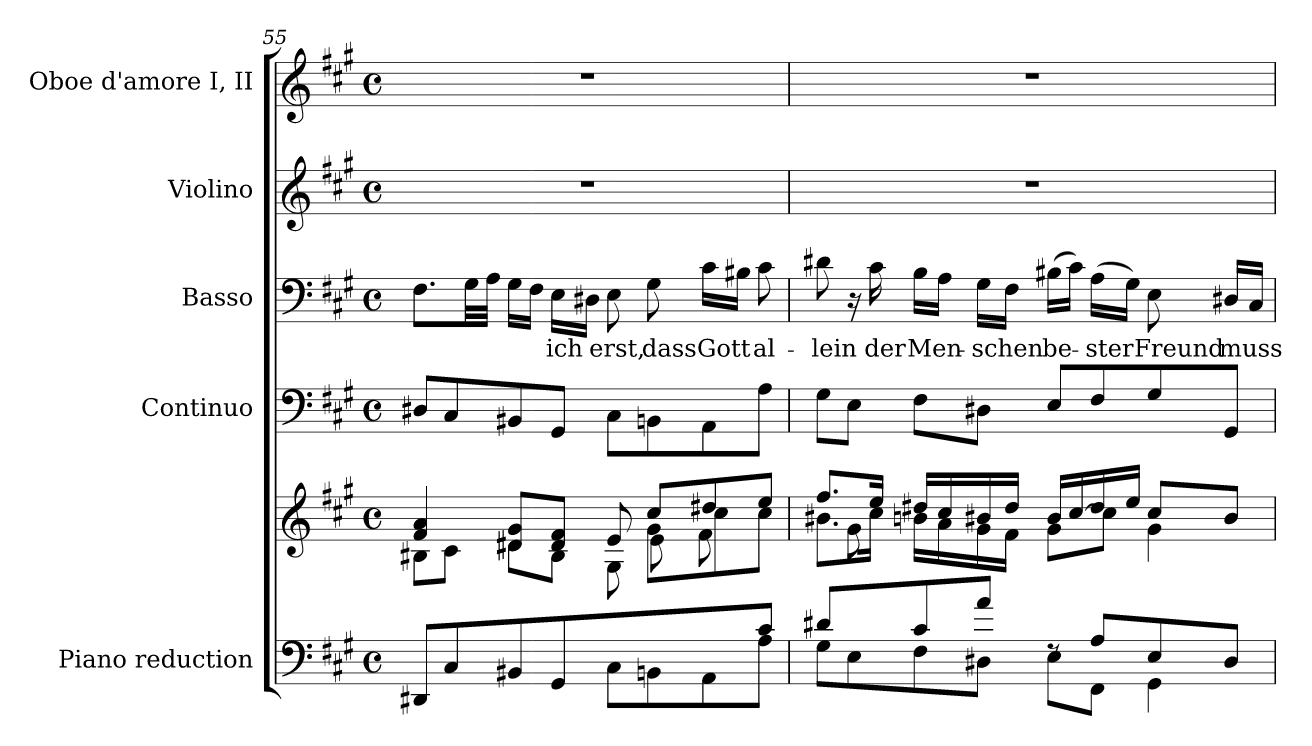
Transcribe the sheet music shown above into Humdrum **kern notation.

**kern	**kern	**kern	**kern	**text	**kern	**kern
*part5	*part5	*part4	*part3	*part3	*part2	*part1
*staff6	*staff5	*staff4	*staff3	*staff3	*staff2	*staff1
*I"Piano reduction	*	*I"Continuo	*I"Basso	*	*I"Violino	*I"Oboe d'amore I, II
*I'Pno	*	*	*	*	*I'Vln	*I'Ob
!!LO:PB:g=z
*clefF4	*clefG2	*clefF4	*clefF4	*	*clefG2	*clefG2
*k[f#c#g#]	*k[f#c#g#]	*k[f#c#g#]	*k[f#c#g#]	*	*k[f#c#g#]	*k[f#c#g#]
*M4/4	*M4/4	*M4/4	*M4/4	*	*M4/4	*M4/4
*met(c)	*met(c)	*met(c)	*met(c)	*	*met(c)	*met(c)
=55	=55	=55	=55	=55	=55	=55
*^	*^	*	*	*	*	*
*	*	*	*^	*	*	*	*	*
8DD#X/L	2ryy	4f#/ 4a/	8B#X\L	8ryy	8D#X/L	8.F#\L	.	1r	1r
*	*	*	*v	*v	*	*	*	*	*
8C#/	.	.	8c#\J	8C#/	.	.	.	.
.	.	.	.	.	32G#\LL	.	.	.
.	.	.	.	.	32A\JJJ	.	.	.
8BB#X/	.	8d#X/ 8g#/L	8d#\L	8BB#X/	16G#\LL	.	.	.
.	.	.	.	.	16F#\JJ	.	.	.
!	!	!	!	!	!	!LO:LY:b	!	!
8GG#/J	.	8d#/ 8f#/J	8B#\J	8GG#/J	16E\LL	ich	.	.
.	.	.	.	.	16D#X\JJ	.	.	.
!	!	!	!	!	!	!LO:LY:b	!	!
8ryy	8C#\L	8e/	8G#\	8C#\L	8E\	erst,	.	.
*	*	*	*^	*	*	*	*	*
!	!	!	!	!	!	!	!LO:LY:b	!	!
4ryy	8BBn\	8cc#/L	8g#\L	8e\L	8BBn\	8G#\	dass	.	.
!	!	!	!	!	!	!	!LO:LY:b	!	!
.	8AA\	8dd#X/	8cc#\	8f#\	8AA\	16c#\LL	Gott	.	.
.	.	.	.	.	.	16B#X\JJ	.	.	.
!	!	!	!	!	!	!	!LO:LY:b	!	!
8c#/J	8A\J	8ee/J	8cc#\J	8ryy	8A\J	8c#\	al-	.	.
=56	=56	=56	=56	=56	=56	=56	=56	=56	=56
!	!	!	!	!	!	!	!LO:LY:b	!	!
8d#X/L	8G#\L	8.ff#/L	8.b#X\L	8ryy	8G#\L	8d#X\	-lein	1r	1r
8ryy	8E\	.	.	8g#\	8E\J	16r	.	.	.
!	!	!	!	!	!	!	!LO:LY:b	!	!
.	.	16ee/Jk	16cc#\Jk	.	.	16c#\	der	.	.
!	!	!	!	!	!	!	!LO:LY:b	!	!
8c#/	8F#\	16dd#X/LL	16bn\LL	2.ryy	8F#\L	16B\LL	Men-	.	.
.	.	16cc#/	16a\	.	.	16A\JJ	.	.	.
!	!	!	!	!	!	!	!LO:LY:b	!	!
8a/J	8D#X\J	16b#X/	16g#\	.	8D#X\J	16G#\LL	-schen	.	.
.	.	16dd#/JJ	16f#\JJ	.	.	16F#\JJ	.	.	.
!	!	!	!	!	!	!	!LO:LY:b	!	!
8rF	8E\L	16b#/LL	8g#\L	.	8E/L	(>16B#X\LL	be-	.	.
.	.	[16cc#/	.	.	.	16c#\JJ)	.	.	.
!	!	!	!	!	!	!	!LO:LY:b	!	!
8A/L	8FF#\J	16dd#/	8cc#\J]	.	8F#/	(>16A\LL	-ster	.	.
.	.	16ee/JJ	.	.	.	16G#\JJ)	.	.	.
!	!	!	!	!	!	!	!LO:LY:b	!	!
8E/	4GG#\	8cc#/L	4g#\	.	8G#/	8E\	Freund	.	.
!	!	!	!	!	!	!	!LO:LY:b	!	!
8D#/J	.	8b#/J	.	.	8GG#/J	16D#X/LL	muss	.	.
.	.	.	.	.	.	16C#/JJ	.	.	.
*v	*v	*	*	*	*	*	*	*	*
*	*v	*v	*v	*	*	*	*	*
=	=	=	=	=	=	=
*-	*-	*-	*-	*-	*-	*-
